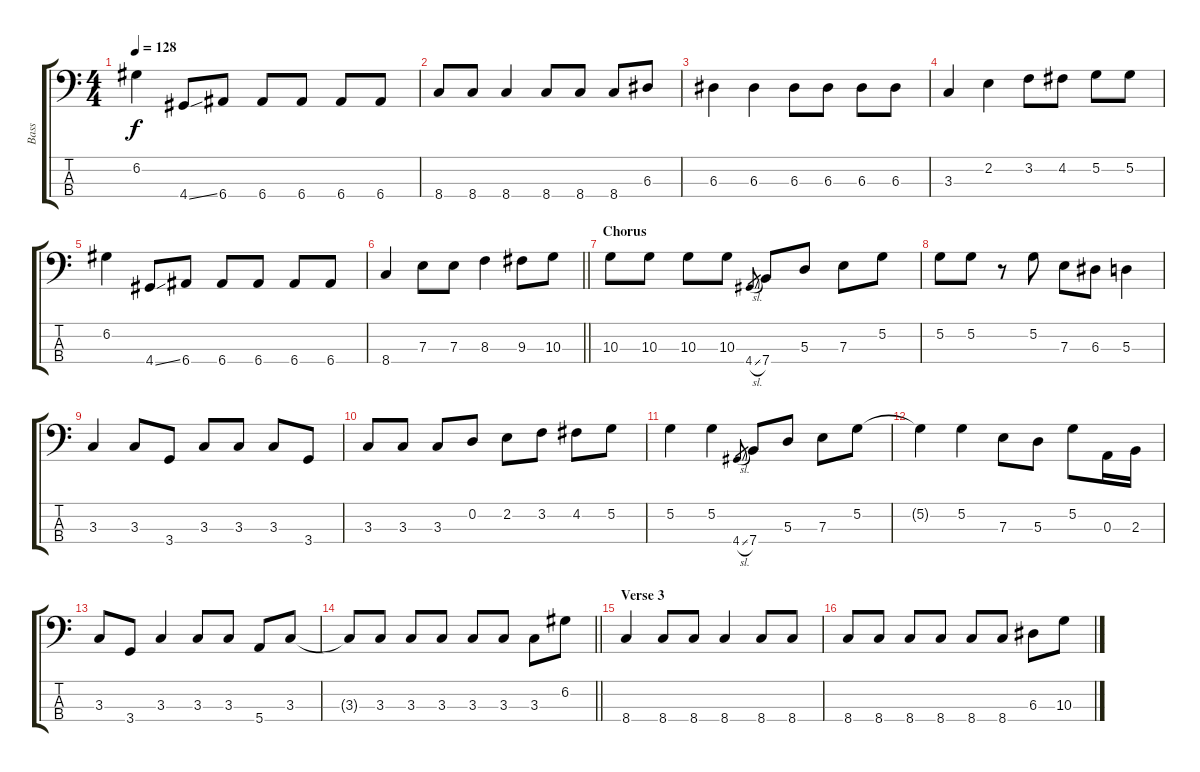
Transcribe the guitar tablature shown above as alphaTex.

\track ("Bass" "Bass") {instrument electricbassfinger}
\staff {score tabs}
\tuning (G2 D2 A1 E1) {hide}
\ts (4 4)
\tempo 128
\clef f4
\ks c
6.2.4{dy f} 4.4{ss}.8 6.4.8 6.4.8 6.4.8 6.4.8 6.4.8 |
8.4.8 8.4.8 8.4.4 8.4.8 8.4.8 8.4.8 6.3.8 |
6.3.4 6.3.4 6.3.8 6.3.8 6.3.8 6.3.8 |
3.3.4 2.2.4 3.2.8 4.2.8 5.2.8 5.2.8 |
6.2.4 4.4{ss}.8 6.4.8 6.4.8 6.4.8 6.4.8 6.4.8 |
\barLineRight lightlight
8.4.4 7.3.8 7.3.8 8.3.4 9.3.8 10.3.8 |
\section ("" "Chorus")
10.3.8 10.3.8 10.3.8 10.3.8 4.4{sl}.8{gr} 7.4.8 5.3.8 7.3.8 5.2.8 |
5.2.8 5.2.8 r.8 5.2.8 7.3.8 6.3.8 5.3.4 |
3.3.4 3.3.8 3.4.8 3.3.8 3.3.8 3.3.8 3.4.8 |
3.3.8 3.3.8 3.3.8 0.2.8 2.2.8 3.2.8 4.2.8 5.2.8 |
5.2.4 5.2.4 4.4{sl}.8{gr} 7.4.8 5.3.8 7.3.8 5.2.8 |
5.2{t}.4 5.2.4 7.3.8 5.3.8 5.2.8 0.3.16 2.3.16 |
3.3.8 3.4.8 3.3.4 3.3.8 3.3.8 5.4.8 3.3.8 |
\barLineRight lightlight
3.3{t}.8 3.3.8 3.3.8 3.3.8 3.3.8 3.3.8 3.3.8 6.2.8 |
\section ("" "Verse 3")
8.4.4 8.4.8 8.4.8 8.4.4 8.4.8 8.4.8 |
8.4.8 8.4.8 8.4.8 8.4.8 8.4.8 8.4.8 6.3.8 10.3{ss}.8
